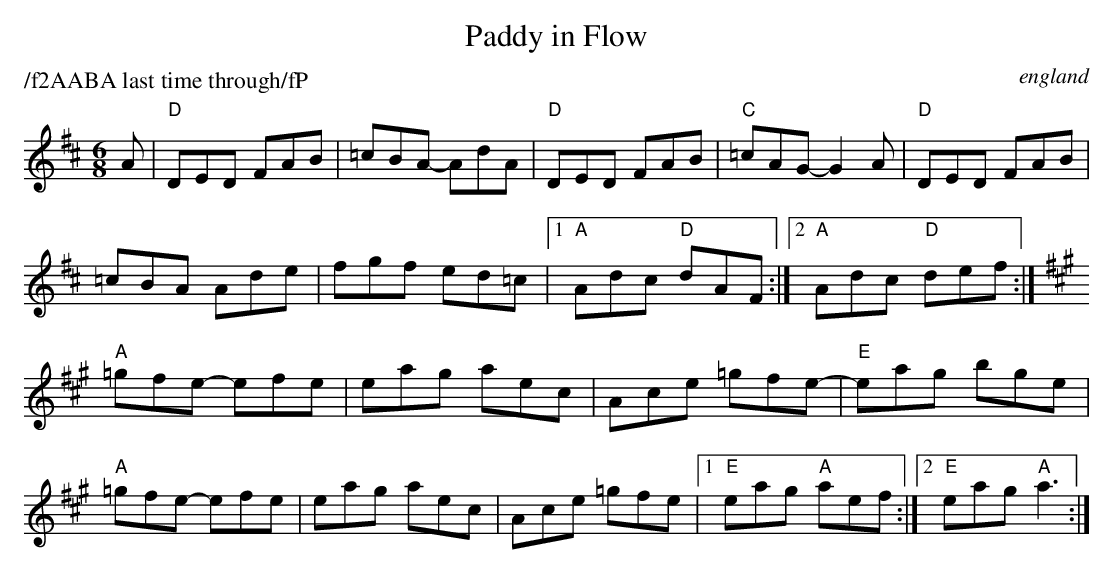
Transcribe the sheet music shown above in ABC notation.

X:1
T:Paddy in Flow
O:england
P:/f2AABA last time through/fP
M:6/8
K:D
A|"D"DED FAB|=cBA -AdA|"D"DED FAB|"C"=cAG -G2A|"D"DED FAB|
=cBA Ade|fgf ed=c|1"A"Adc "D"dAF:|2"A"Adc "D"def:|
K:A
"A"=gfe -efe|eag aec|Ace =gfe-|"E"eag bge|
K:A
"A"=gfe -efe|eag aec|Ace =gfe|1"E"eag "A"aef:|2"E"eag "A"a3:|
